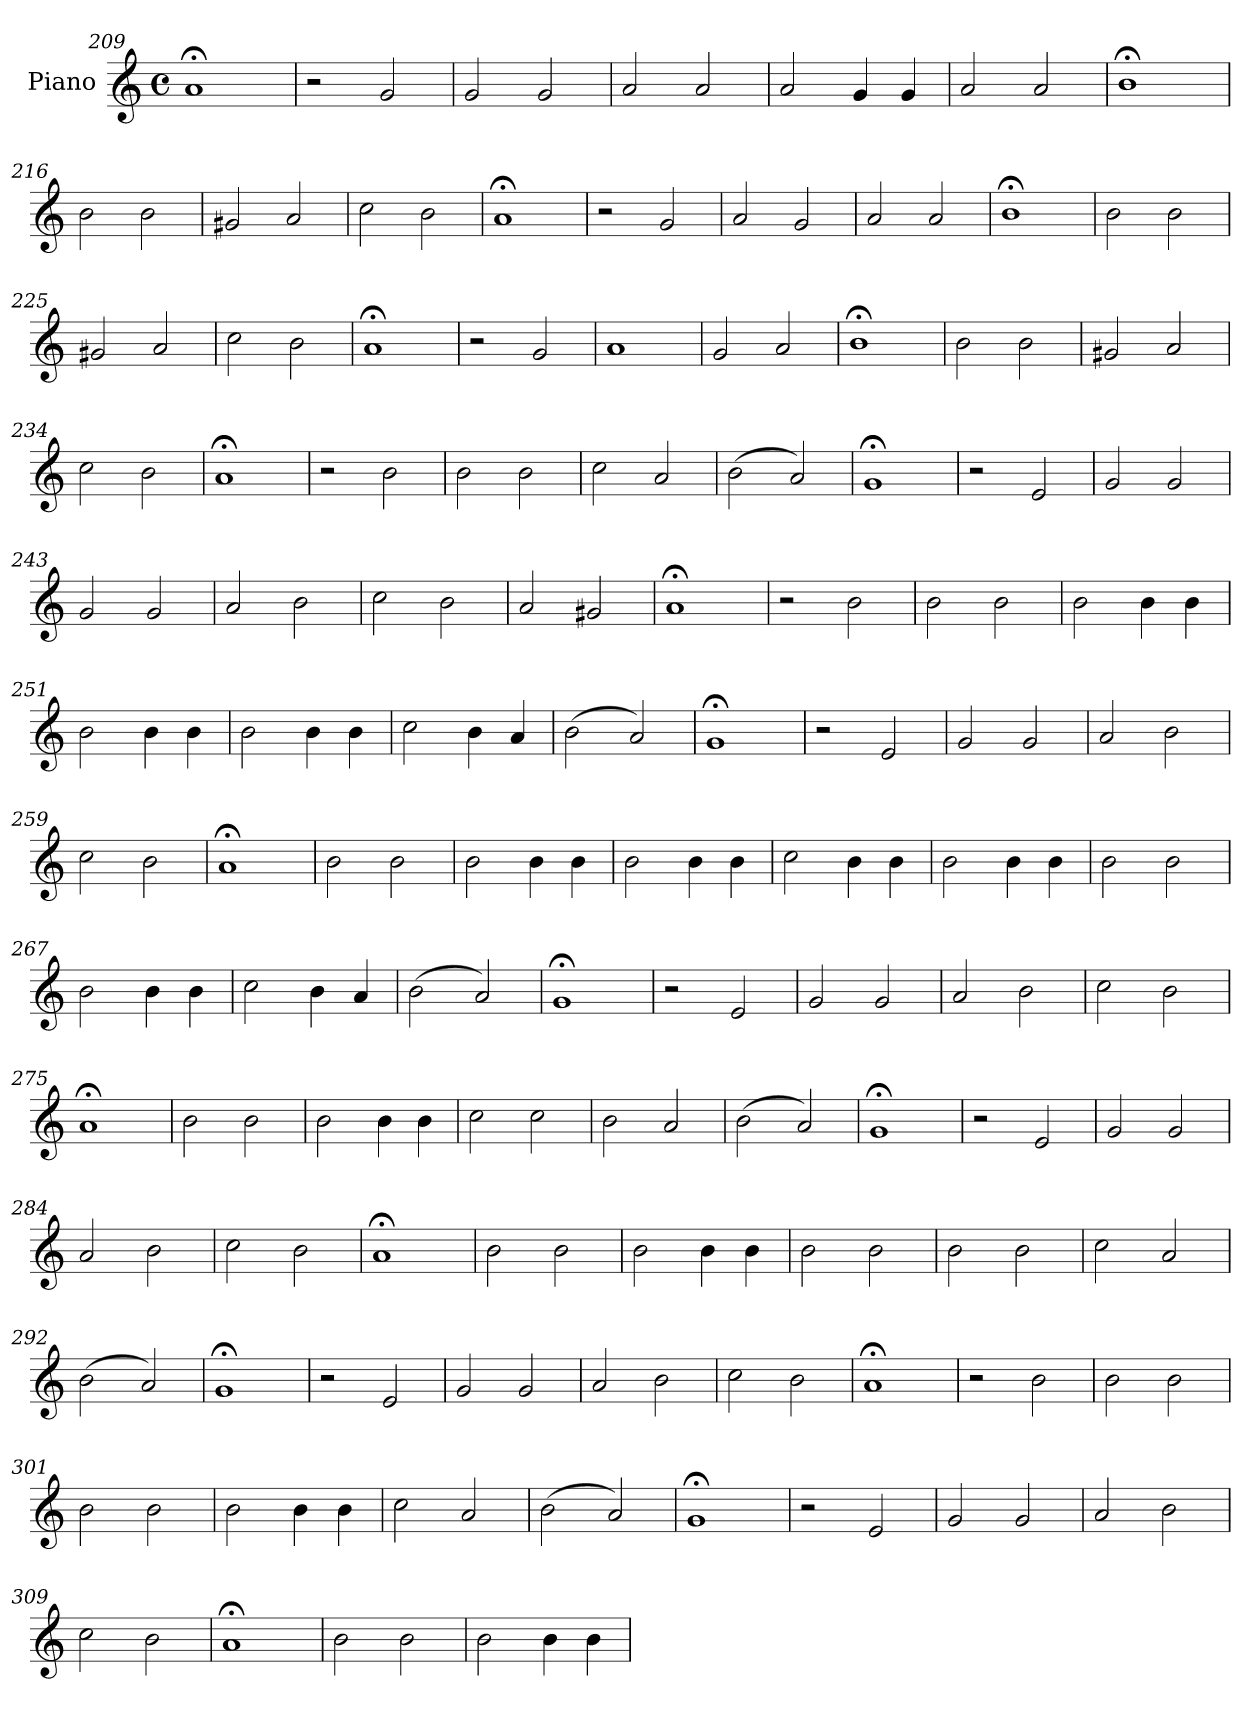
**kern
*part1
*staff1
*I"Piano
*I'Pno.
*clefG2
*k[]
*M4/4
*met(c)
=209
1a;<
=210
2r
2g/
=211
2g/
2g/
=212
2a/
2a/
=213
2a/
4g/
4g/
=214
2a/
2a/
=215
1b;<
=216
2b\
2b\
=217
2g#X/
2a/
=218
2cc\
2b\
=219
1a;<
!!LO:LB:g=z
=220
2r
2g/
=221
2a/
2g/
=222
2a/
2a/
=223
1b;<
=224
2b\
2b\
=225
2g#X/
2a/
=226
2cc\
2b\
=227
1a;<
=228
2r
2g/
=229
1a
=230
2g/
2a/
=231
1b;<
=232
2b\
2b\
=233
2g#X/
2a/
!!LO:LB:g=z
=234
2cc\
2b\
=235
1a;<
=236
2r
2b\
=237
2b\
2b\
=238
2cc\
2a/
=239
(2b\
2a/)
=240
1g;<
=241
2r
2e/
=242
2g/
2g/
=243
2g/
2g/
=244
2a/
2b\
=245
2cc\
2b\
=246
2a/
2g#X/
=247
1a;<
!!LO:LB:g=z
=248
2r
2b\
=249
2b\
2b\
=250
2b\
4b\
4b\
=251
2b\
4b\
4b\
=252
2b\
4b\
4b\
=253
2cc\
4b\
4a/
=254
(2b\
2a/)
=255
1g;<
=256
2r
2e/
=257
2g/
2g/
=258
2a/
2b\
!!LO:LB:g=z
=259
2cc\
2b\
=260
1a;<
=261
2b\
2b\
=262
2b\
4b\
4b\
=263
2b\
4b\
4b\
=264
2cc\
4b\
4b\
=265
2b\
4b\
4b\
=266
2b\
2b\
=267
2b\
4b\
4b\
=268
2cc\
4b\
4a/
=269
(2b\
2a/)
!!LO:LB:g=z
=270
1g;<
=271
2r
2e/
=272
2g/
2g/
=273
2a/
2b\
=274
2cc\
2b\
=275
1a;<
=276
2b\
2b\
=277
2b\
4b\
4b\
=278
2cc\
2cc\
=279
2b\
2a/
=280
(2b\
2a/)
=281
1g;<
!!LO:PB:g=z
=282
2r
2e/
=283
2g/
2g/
=284
2a/
2b\
=285
2cc\
2b\
=286
1a;<
=287
2b\
2b\
=288
2b\
4b\
4b\
=289
2b\
2b\
=290
2b\
2b\
=291
2cc\
2a/
=292
(2b\
2a/)
=293
1g;<
!!LO:LB:g=z
=294
2r
2e/
=295
2g/
2g/
=296
2a/
2b\
=297
2cc\
2b\
=298
1a;<
=299
2r
2b\
=300
2b\
2b\
=301
2b\
2b\
=302
2b\
4b\
4b\
=303
2cc\
2a/
=304
(2b\
2a/)
=305
1g;<
!!LO:LB:g=z
=306
2r
2e/
=307
2g/
2g/
=308
2a/
2b\
=309
2cc\
2b\
=310
1a;<
=311
2b\
2b\
=312
2b\
4b\
4b\
=
*-
